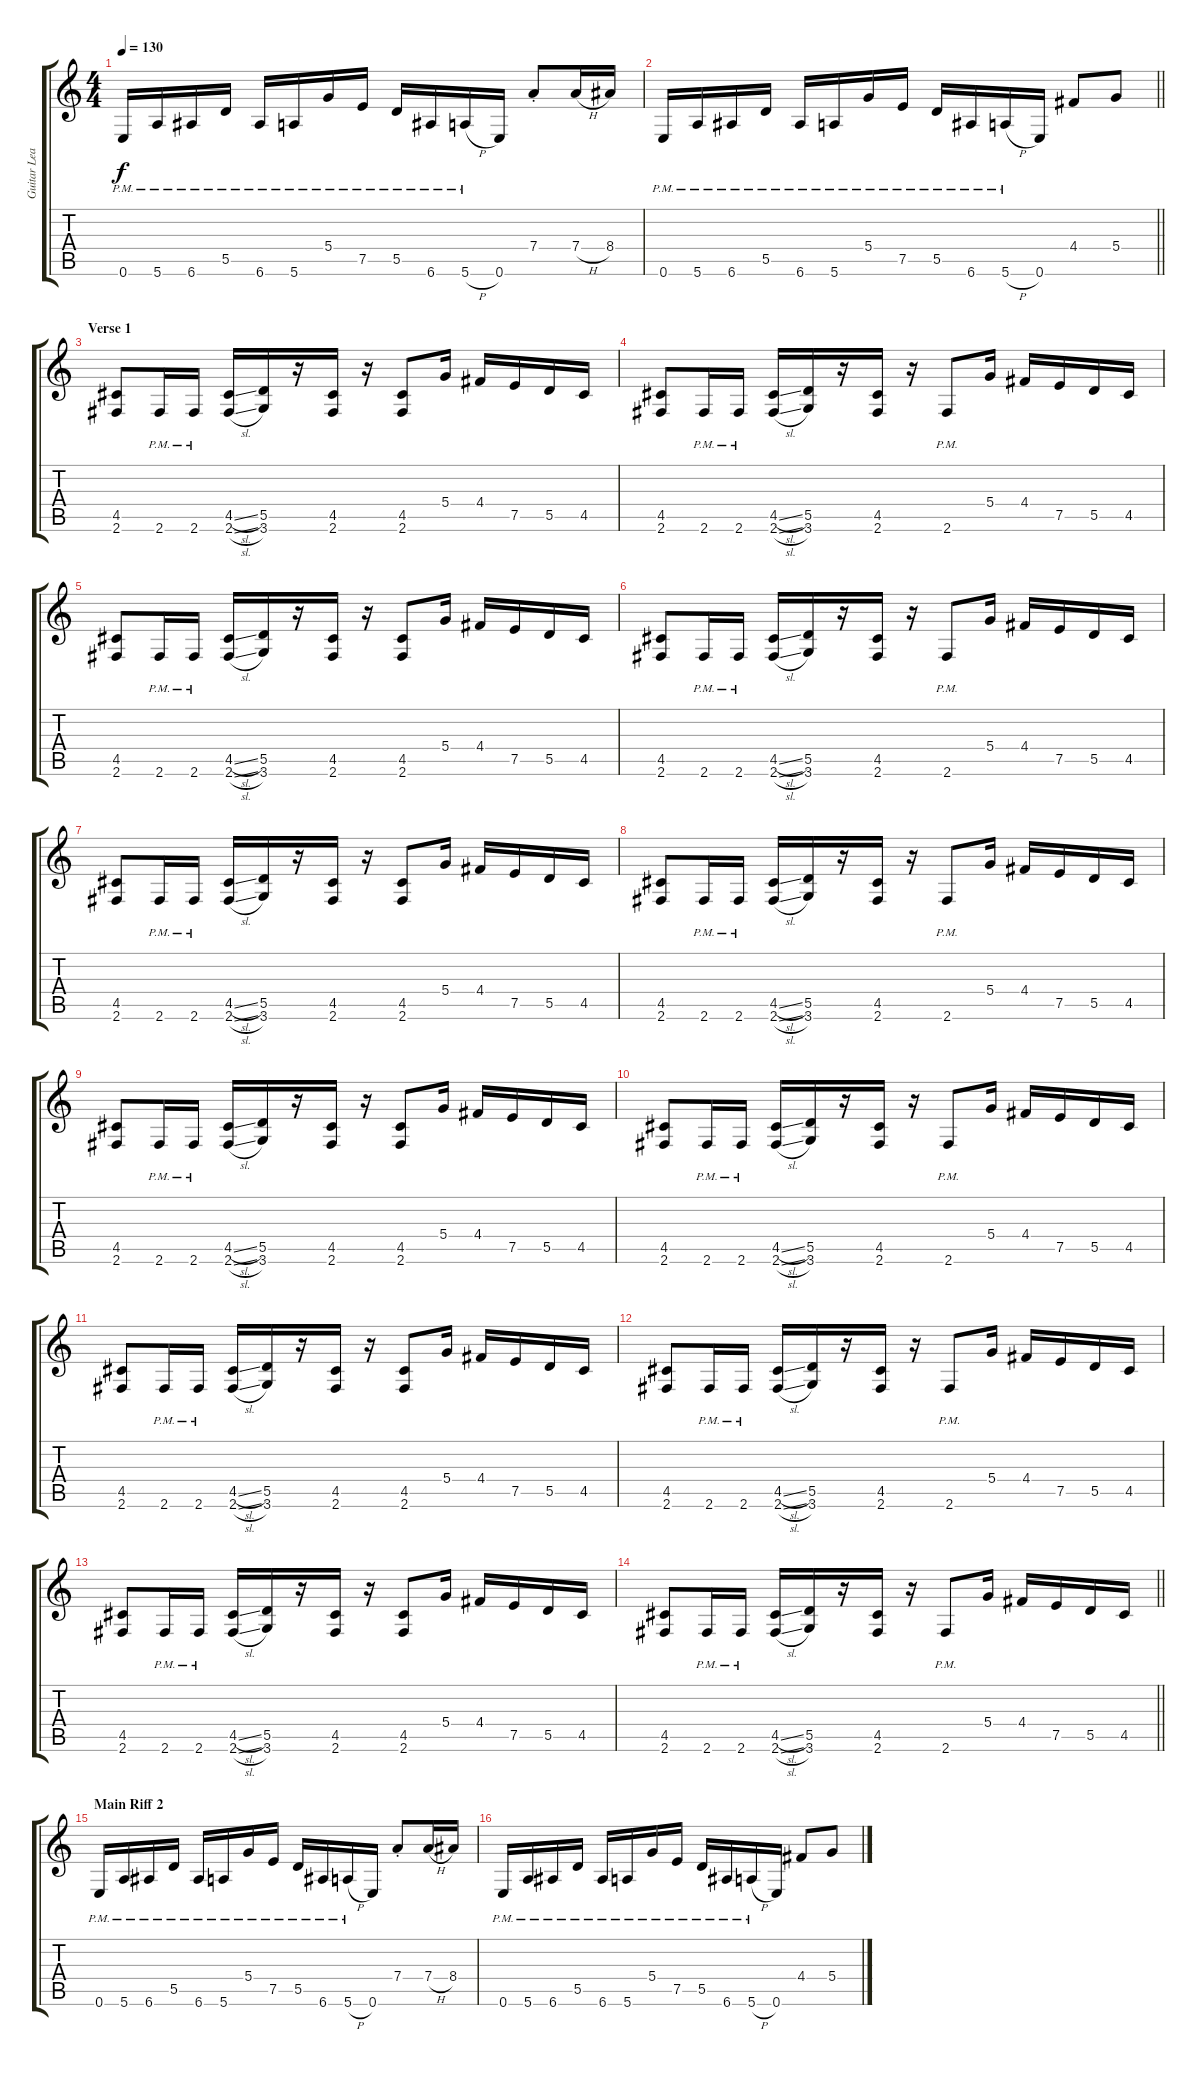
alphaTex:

\track ("Guitar Lead" "Guitar Lea") {instrument electricguitarclean}
\staff {score tabs}
\tuning (E4 B3 G3 D3 A2 E2) {hide}
\ts (4 4)
\tempo 130
\clef g2
\ks c
0.6{pm}.16{dy f} 5.6{pm}.16 6.6{pm}.16 5.5{pm}.16 6.6{pm}.16 5.6{pm}.16 5.4{pm}.16 7.5{pm}.16 5.5{pm}.16 6.6{pm}.16 5.6{h pm}.16 0.6.16 7.4{st}.8 7.4{h}.16 8.4.16 |
\barLineRight lightlight
0.6{pm}.16 5.6{pm}.16 6.6{pm}.16 5.5{pm}.16 6.6{pm}.16 5.6{pm}.16 5.4{pm}.16 7.5{pm}.16 5.5{pm}.16 6.6{pm}.16 5.6{h pm}.16 0.6.16 4.4.8 5.4.8 |
\section ("" "Verse 1")
(4.5 2.6).8 2.6{pm}.16 2.6{pm}.16 (4.5{sl} 2.6{sl}).16 (5.5 3.6).16 r.16 (4.5 2.6).16 r.16 (4.5 2.6).8 5.4.16 4.4.16 7.5.16 5.5.16 4.5.16 |
(4.5 2.6).8 2.6{pm}.16 2.6{pm}.16 (4.5{sl} 2.6{sl}).16 (5.5 3.6).16 r.16 (4.5 2.6).16 r.16 2.6{pm}.8 5.4.16 4.4.16 7.5.16 5.5.16 4.5.16 |
(4.5 2.6).8 2.6{pm}.16 2.6{pm}.16 (4.5{sl} 2.6{sl}).16 (5.5 3.6).16 r.16 (4.5 2.6).16 r.16 (4.5 2.6).8 5.4.16 4.4.16 7.5.16 5.5.16 4.5.16 |
(4.5 2.6).8 2.6{pm}.16 2.6{pm}.16 (4.5{sl} 2.6{sl}).16 (5.5 3.6).16 r.16 (4.5 2.6).16 r.16 2.6{pm}.8 5.4.16 4.4.16 7.5.16 5.5.16 4.5.16 |
(4.5 2.6).8 2.6{pm}.16 2.6{pm}.16 (4.5{sl} 2.6{sl}).16 (5.5 3.6).16 r.16 (4.5 2.6).16 r.16 (4.5 2.6).8 5.4.16 4.4.16 7.5.16 5.5.16 4.5.16 |
(4.5 2.6).8 2.6{pm}.16 2.6{pm}.16 (4.5{sl} 2.6{sl}).16 (5.5 3.6).16 r.16 (4.5 2.6).16 r.16 2.6{pm}.8 5.4.16 4.4.16 7.5.16 5.5.16 4.5.16 |
(4.5 2.6).8 2.6{pm}.16 2.6{pm}.16 (4.5{sl} 2.6{sl}).16 (5.5 3.6).16 r.16 (4.5 2.6).16 r.16 (4.5 2.6).8 5.4.16 4.4.16 7.5.16 5.5.16 4.5.16 |
(4.5 2.6).8 2.6{pm}.16 2.6{pm}.16 (4.5{sl} 2.6{sl}).16 (5.5 3.6).16 r.16 (4.5 2.6).16 r.16 2.6{pm}.8 5.4.16 4.4.16 7.5.16 5.5.16 4.5.16 |
(4.5 2.6).8 2.6{pm}.16 2.6{pm}.16 (4.5{sl} 2.6{sl}).16 (5.5 3.6).16 r.16 (4.5 2.6).16 r.16 (4.5 2.6).8 5.4.16 4.4.16 7.5.16 5.5.16 4.5.16 |
(4.5 2.6).8 2.6{pm}.16 2.6{pm}.16 (4.5{sl} 2.6{sl}).16 (5.5 3.6).16 r.16 (4.5 2.6).16 r.16 2.6{pm}.8 5.4.16 4.4.16 7.5.16 5.5.16 4.5.16 |
(4.5 2.6).8 2.6{pm}.16 2.6{pm}.16 (4.5{sl} 2.6{sl}).16 (5.5 3.6).16 r.16 (4.5 2.6).16 r.16 (4.5 2.6).8 5.4.16 4.4.16 7.5.16 5.5.16 4.5.16 |
\barLineRight lightlight
(4.5 2.6).8 2.6{pm}.16 2.6{pm}.16 (4.5{sl} 2.6{sl}).16 (5.5 3.6).16 r.16 (4.5 2.6).16 r.16 2.6{pm}.8 5.4.16 4.4.16 7.5.16 5.5.16 4.5.16 |
\section ("" "Main Riff 2")
0.6{pm}.16 5.6{pm}.16 6.6{pm}.16 5.5{pm}.16 6.6{pm}.16 5.6{pm}.16 5.4{pm}.16 7.5{pm}.16 5.5{pm}.16 6.6{pm}.16 5.6{h pm}.16 0.6.16 7.4{st}.8 7.4{h}.16 8.4.16 |
0.6{pm}.16 5.6{pm}.16 6.6{pm}.16 5.5{pm}.16 6.6{pm}.16 5.6{pm}.16 5.4{pm}.16 7.5{pm}.16 5.5{pm}.16 6.6{pm}.16 5.6{h pm}.16 0.6.16 4.4.8 5.4.8
